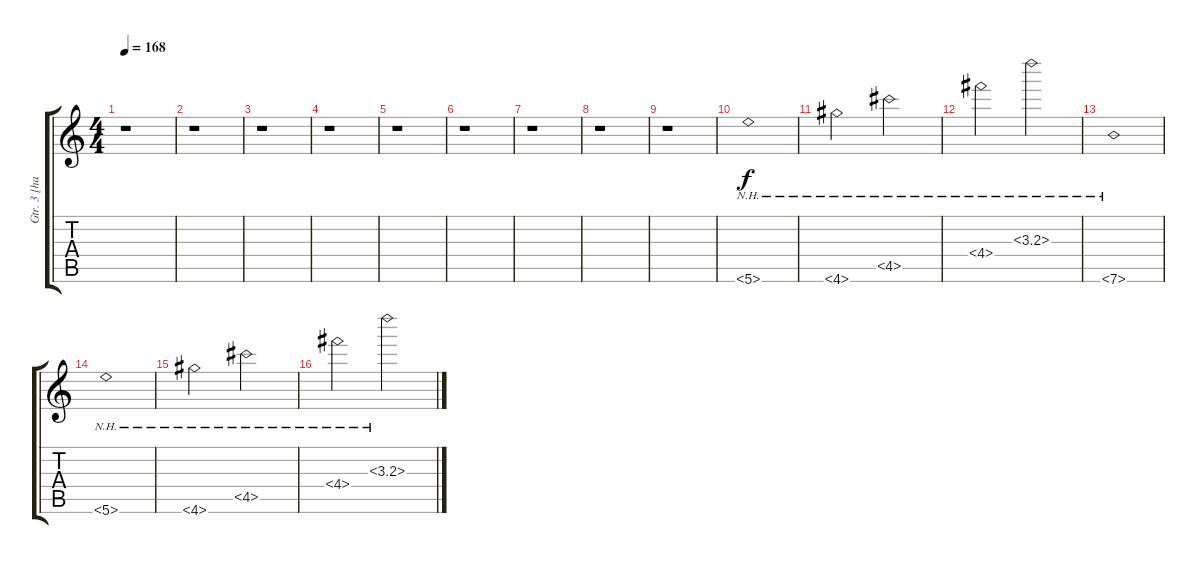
\track ("Gtr. 3 [harm.]" "Gtr. 3 [ha") {instrument distortionguitar}
\staff {score tabs}
\tuning (E4 B3 G3 D3 A2 E2) {hide}
\ts (4 4)
\tempo 168
\clef g2
\ks c
r.1{dy f} |
r.1 |
r.1 |
r.1 |
r.1 |
r.1 |
r.1 |
r.1 |
r.1 |
5.6{nh}.1 |
4.6{nh}.2 4.5{nh}.2 |
4.4{nh}.2 3.3{nh}.2 |
7.6{nh}.1 |
5.6{nh}.1 |
4.6{nh}.2 4.5{nh}.2 |
4.4{nh}.2 3.3{nh}.2
